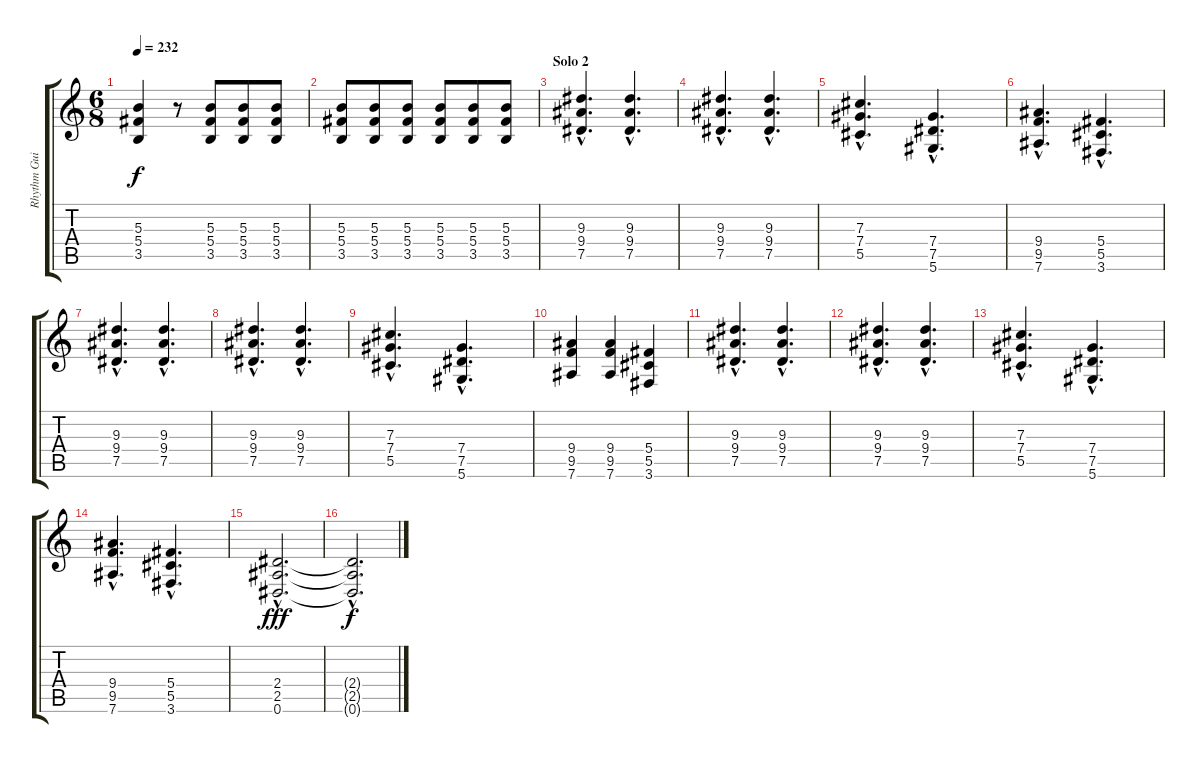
\track ("Rhythm Guitar" "Rhythm Gui") {instrument overdrivenguitar}
\staff {score tabs}
\tuning (Eb4 Bb3 Gb3 Db3 Ab2 Eb2) {hide}
\ts (6 8)
\tempo 232
\clef g2
\ks c
(5.3 5.4 3.5).4{dy f} r.8 (5.3 5.4 3.5).8 (5.3 5.4 3.5).8 (5.3 5.4 3.5).8 |
(5.3 5.4 3.5).8 (5.3 5.4 3.5).8 (5.3 5.4 3.5).8 (5.3 5.4 3.5).8 (5.3 5.4 3.5).8 (5.3 5.4 3.5).8 |
\section ("" "Solo 2")
(9.3{hac} 9.4{hac} 7.5{hac}).4{d} (9.3{hac} 9.4{hac} 7.5{hac}).4{d} |
(9.3{hac} 9.4{hac} 7.5{hac}).4{d} (9.3{hac} 9.4{hac} 7.5{hac}).4{d} |
(7.3{hac} 7.4{hac} 5.5{hac}).4{d} (7.4{hac} 7.5{hac} 5.6{hac}).4{d} |
(9.4{hac} 9.5{hac} 7.6{hac}).4{d} (5.4{hac} 5.5{hac} 3.6{hac}).4{d} |
(9.3{hac} 9.4{hac} 7.5{hac}).4{d} (9.3{hac} 9.4{hac} 7.5{hac}).4{d} |
(9.3{hac} 9.4{hac} 7.5{hac}).4{d} (9.3{hac} 9.4{hac} 7.5{hac}).4{d} |
(7.3{hac} 7.4{hac} 5.5{hac}).4{d} (7.4{hac} 7.5{hac} 5.6{hac}).4{d} |
(9.4 9.5 7.6).4 (9.4 9.5 7.6).4 (5.4 5.5 3.6).4 |
(9.3{hac} 9.4{hac} 7.5{hac}).4{d} (9.3{hac} 9.4{hac} 7.5{hac}).4{d} |
(9.3{hac} 9.4{hac} 7.5{hac}).4{d} (9.3{hac} 9.4{hac} 7.5{hac}).4{d} |
(7.3{hac} 7.4{hac} 5.5{hac}).4{d} (7.4{hac} 7.5{hac} 5.6{hac}).4{d} |
(9.4{hac} 9.5{hac} 7.6{hac}).4{d} (5.4{hac} 5.5{hac} 3.6{hac}).4{d} |
(2.4{hac} 2.5{hac} 0.6{hac}).2{d dy fff} |
(2.4{hac t} 2.5{hac t} 0.6{hac t}).2{d dy f}
